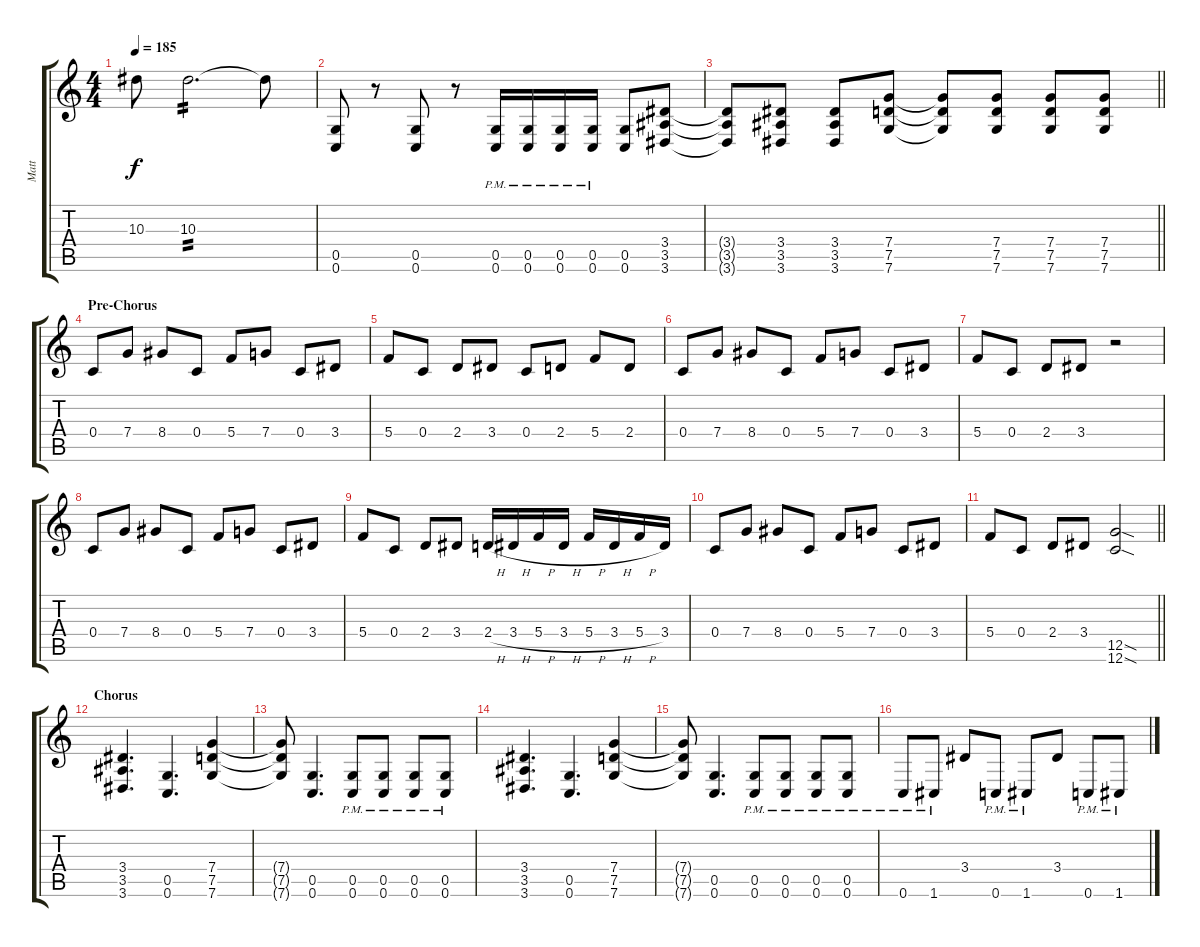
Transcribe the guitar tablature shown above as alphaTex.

\track ("Matt" "Matt") {solo instrument distortionguitar}
\staff {score tabs}
\tuning (D4 A3 F3 C3 G2 C2) {hide}
\ts (4 4)
\tempo 185
\clef g2
\ks c
10.3{t}.8{dy f} 10.3.2{d tp 2} 10.3{t}.8 |
(0.5 0.6).8 r.8 (0.5 0.6).8 r.8 (0.5{pm} 0.6{pm}).16 (0.5{pm} 0.6{pm}).16 (0.5{pm} 0.6{pm}).16 (0.5{pm} 0.6{pm}).16 (0.5 0.6).8 (3.4 3.5 3.6).8 |
\barLineRight lightlight
(3.4{t} 3.5{t} 3.6{t}).8 (3.4 3.5 3.6).8 (3.4 3.5 3.6).8 (7.4 7.5 7.6).8 (7.4{t} 7.5{t} 7.6{t}).8 (7.4 7.5 7.6).8 (7.4 7.5 7.6).8 (7.4 7.5 7.6).8 |
\section ("" "Pre-Chorus")
0.4.8 7.4.8 8.4.8 0.4.8 5.4.8 7.4.8 0.4.8 3.4.8 |
5.4.8 0.4.8 2.4.8 3.4.8 0.4.8 2.4.8 5.4.8 2.4.8 |
0.4.8 7.4.8 8.4.8 0.4.8 5.4.8 7.4.8 0.4.8 3.4.8 |
5.4.8 0.4.8 2.4.8 3.4.8 r.2 |
0.4.8 7.4.8 8.4.8 0.4.8 5.4.8 7.4.8 0.4.8 3.4.8 |
5.4.8 0.4.8 2.4.8 3.4.8 2.4{h}.16 3.4{h}.16 5.4{h}.16 3.4{h}.16 5.4{h}.16 3.4{h}.16 5.4{h}.16 3.4.16 |
0.4.8 7.4.8 8.4.8 0.4.8 5.4.8 7.4.8 0.4.8 3.4.8 |
\barLineRight lightlight
5.4.8 0.4.8 2.4.8 3.4.8 (12.5{sod} 12.6{sod}).2 |
\section ("" "Chorus")
(3.4 3.5 3.6).4{d instrument distortionguitar} (0.5 0.6).4{d} (7.4 7.5 7.6).4 |
(7.4{t} 7.5{t} 7.6{t}).8 (0.5 0.6).4{d} (0.5{pm} 0.6{pm}).8 (0.5{pm} 0.6{pm}).8 (0.5{pm} 0.6{pm}).8 (0.5{pm} 0.6{pm}).8 |
(3.4 3.5 3.6).4{d instrument distortionguitar} (0.5 0.6).4{d} (7.4 7.5 7.6).4 |
(7.4{t} 7.5{t} 7.6{t}).8 (0.5 0.6).4{d} (0.5{pm} 0.6{pm}).8 (0.5{pm} 0.6{pm}).8 (0.5{pm} 0.6{pm}).8 (0.5{pm} 0.6{pm}).8 |
0.6{pm}.8 1.6{pm}.8 3.4.8 0.6{pm}.8 1.6{pm}.8 3.4.8 0.6{pm}.8 1.6{pm}.8
